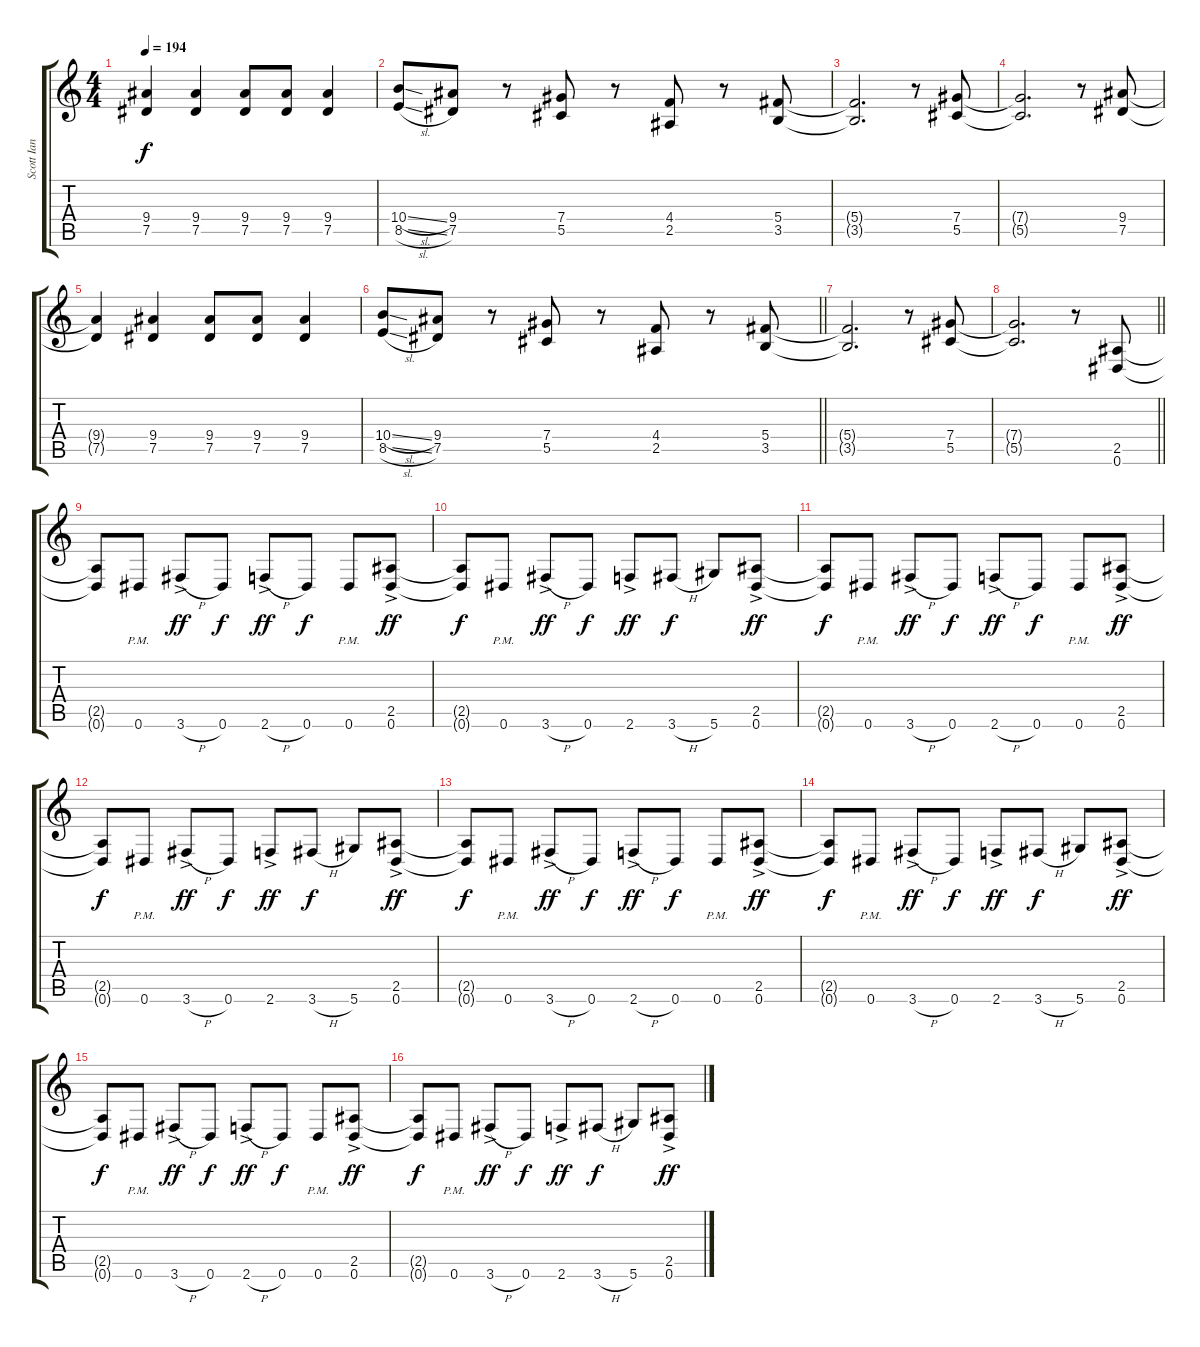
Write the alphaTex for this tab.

\track ("Scott Ian Rhy" "Scott Ian ") {instrument distortionguitar}
\staff {score tabs}
\tuning (Eb4 Bb3 Gb3 Db3 Ab2 Eb2) {hide}
\ts (4 4)
\tempo 194
\clef g2
\ks c
(9.4{t} 7.5{t}).4{dy f} (9.4 7.5).4 (9.4 7.5).8 (9.4 7.5).8 (9.4 7.5).4 |
(10.4{sl} 8.5{sl}).8 (9.4 7.5).8 r.8 (7.4 5.5).8 r.8 (4.4 2.5).8 r.8 (5.4 3.5).8 |
(5.4{t} 3.5{t}).2{d} r.8 (7.4 5.5).8 |
(7.4{t} 5.5{t}).2{d} r.8 (9.4 7.5).8 |
(9.4{t} 7.5{t}).4 (9.4 7.5).4 (9.4 7.5).8 (9.4 7.5).8 (9.4 7.5).4 |
\barLineRight lightlight
(10.4{sl} 8.5{sl}).8 (9.4 7.5).8 r.8 (7.4 5.5).8 r.8 (4.4 2.5).8 r.8 (5.4 3.5).8 |
(5.4{t} 3.5{t}).2{d} r.8 (7.4 5.5).8 |
\barLineRight lightlight
(7.4{t} 5.5{t}).2{d} r.8 (2.5 0.6).8 |
(2.5{t} 0.6{t}).8 0.6{pm}.8 3.6{h ac}.8{dy ff} 0.6.8{dy f} 2.6{h ac}.8{dy ff} 0.6.8{dy f} 0.6{pm}.8 (2.5 0.6{ac}).8{dy ff} |
(2.5{t} 0.6{t}).8{dy f} 0.6{pm}.8 3.6{h ac}.8{dy ff} 0.6.8{dy f} 2.6{ac}.8{dy ff} 3.6{h}.8{dy f} 5.6.8 (2.5 0.6{ac}).8{dy ff} |
(2.5{t} 0.6{t}).8{dy f} 0.6{pm}.8 3.6{h ac}.8{dy ff} 0.6.8{dy f} 2.6{h ac}.8{dy ff} 0.6.8{dy f} 0.6{pm}.8 (2.5 0.6{ac}).8{dy ff} |
(2.5{t} 0.6{t}).8{dy f} 0.6{pm}.8 3.6{h ac}.8{dy ff} 0.6.8{dy f} 2.6{ac}.8{dy ff} 3.6{h}.8{dy f} 5.6.8 (2.5 0.6{ac}).8{dy ff} |
(2.5{t} 0.6{t}).8{dy f} 0.6{pm}.8 3.6{h ac}.8{dy ff} 0.6.8{dy f} 2.6{h ac}.8{dy ff} 0.6.8{dy f} 0.6{pm}.8 (2.5 0.6{ac}).8{dy ff} |
(2.5{t} 0.6{t}).8{dy f} 0.6{pm}.8 3.6{h ac}.8{dy ff} 0.6.8{dy f} 2.6{ac}.8{dy ff} 3.6{h}.8{dy f} 5.6.8 (2.5 0.6{ac}).8{dy ff} |
(2.5{t} 0.6{t}).8{dy f} 0.6{pm}.8 3.6{h ac}.8{dy ff} 0.6.8{dy f} 2.6{h ac}.8{dy ff} 0.6.8{dy f} 0.6{pm}.8 (2.5 0.6{ac}).8{dy ff} |
(2.5{t} 0.6{t}).8{dy f} 0.6{pm}.8 3.6{h ac}.8{dy ff} 0.6.8{dy f} 2.6{ac}.8{dy ff} 3.6{h}.8{dy f} 5.6.8 (2.5 0.6{ac}).8{dy ff}
